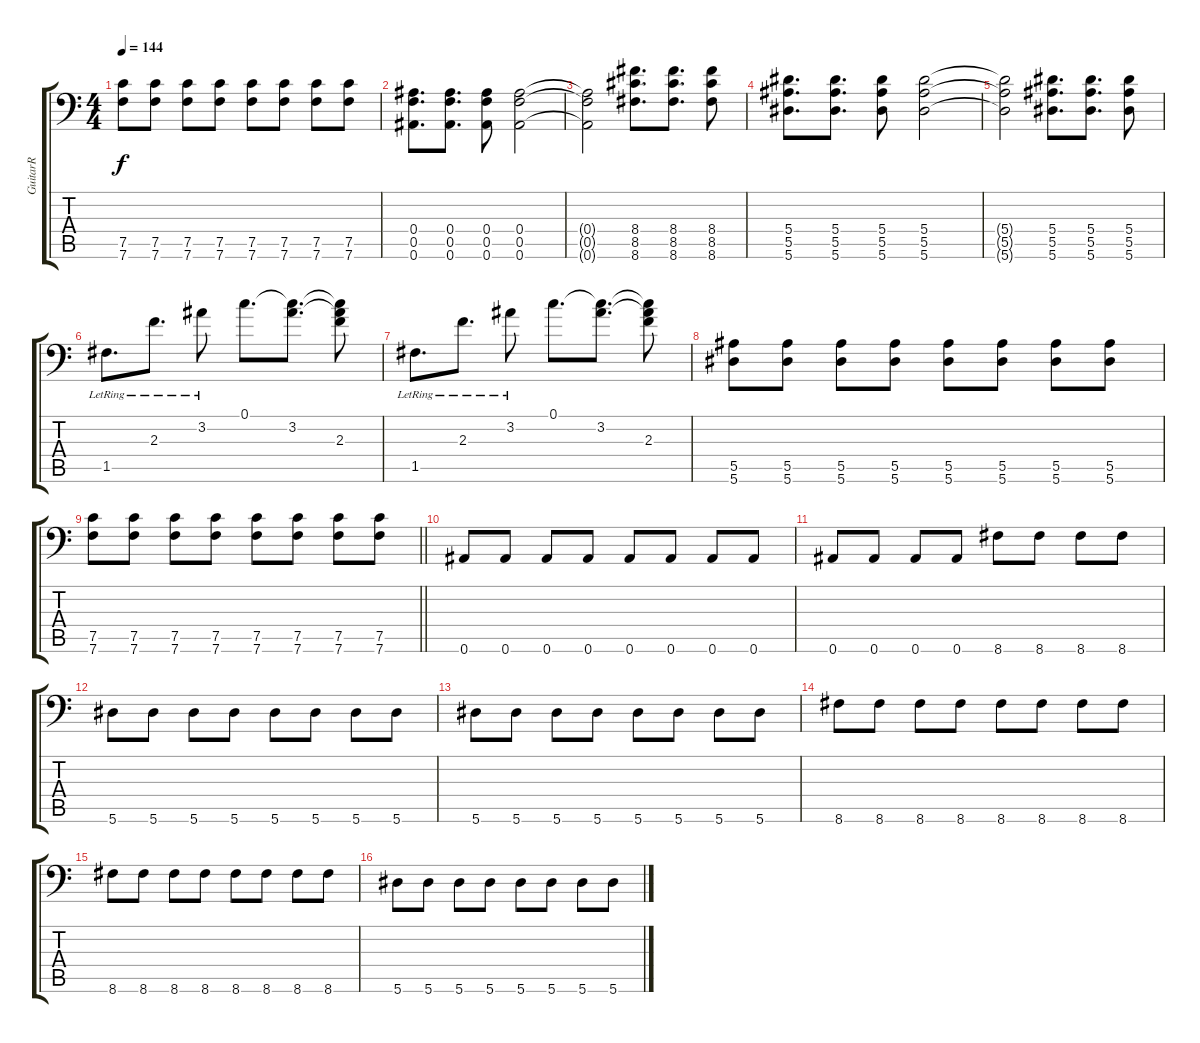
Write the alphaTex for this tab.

\track ("GuitarR" "GuitarR") {instrument distortionguitar}
\staff {score tabs}
\tuning (C4 G3 Eb3 Bb2 F2 Bb1) {hide}
\ts (4 4)
\tempo 144
\clef f4
\ks c
(7.5 7.6).8{dy f} (7.5 7.6).8 (7.5 7.6).8 (7.5 7.6).8 (7.5 7.6).8 (7.5 7.6).8 (7.5 7.6).8 (7.5 7.6).8 |
(0.4 0.5 0.6).8{d} (0.4 0.5 0.6).8{d} (0.4 0.5 0.6).8 (0.4 0.5 0.6).2 |
(0.4{t} 0.5{t} 0.6{t}).2 (8.4 8.5 8.6).8{d} (8.4 8.5 8.6).8{d} (8.4 8.5 8.6).8 |
(5.4 5.5 5.6).8{d} (5.4 5.5 5.6).8{d} (5.4 5.5 5.6).8 (5.4 5.5 5.6).2 |
(5.4{t} 5.5{t} 5.6{t}).2 (5.4 5.5 5.6).8{d} (5.4 5.5 5.6).8{d} (5.4 5.5 5.6).8 |
1.5{lr}.8{d} 2.3{lr}.8{d} 3.2{lr}.8 0.1.8{d} (0.1{t} 3.2).8{d} (0.1{t} 3.2{t} 2.3).8 |
1.5{lr}.8{d} 2.3{lr}.8{d} 3.2{lr}.8 0.1.8{d} (0.1{t} 3.2).8{d} (0.1{t} 3.2{t} 2.3).8 |
(5.5 5.6).8 (5.5 5.6).8 (5.5 5.6).8 (5.5 5.6).8 (5.5 5.6).8 (5.5 5.6).8 (5.5 5.6).8 (5.5 5.6).8 |
\barLineRight lightlight
(7.5 7.6).8 (7.5 7.6).8 (7.5 7.6).8 (7.5 7.6).8 (7.5 7.6).8 (7.5 7.6).8 (7.5 7.6).8 (7.5 7.6).8 |
0.6.8 0.6.8 0.6.8 0.6.8 0.6.8 0.6.8 0.6.8 0.6.8 |
0.6.8 0.6.8 0.6.8 0.6.8 8.6.8 8.6.8 8.6.8 8.6.8 |
5.6.8 5.6.8 5.6.8 5.6.8 5.6.8 5.6.8 5.6.8 5.6.8 |
5.6.8 5.6.8 5.6.8 5.6.8 5.6.8 5.6.8 5.6.8 5.6.8 |
8.6.8 8.6.8 8.6.8 8.6.8 8.6.8 8.6.8 8.6.8 8.6.8 |
8.6.8 8.6.8 8.6.8 8.6.8 8.6.8 8.6.8 8.6.8 8.6.8 |
5.6.8 5.6.8 5.6.8 5.6.8 5.6.8 5.6.8 5.6.8 5.6.8
